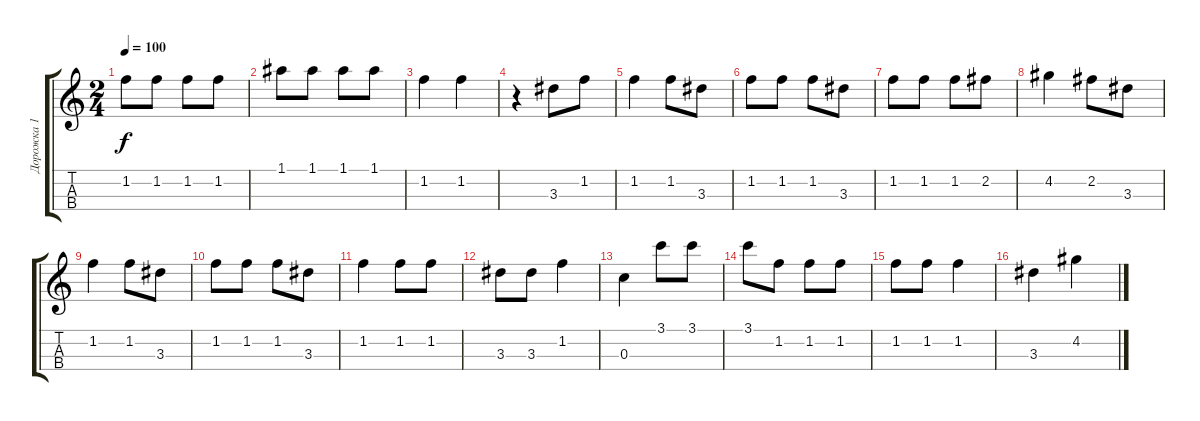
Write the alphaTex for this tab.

\track ("Дорожка 1" "Дорожка 1") {instrument acousticguitarsteel}
\staff {score tabs}
\tuning (A4 E4 C4 G3) {hide}
\ts (2 4)
\tempo 100
\clef g2
\ks c
1.2.8{dy f} 1.2.8 1.2.8 1.2.8 |
1.1.8 1.1.8 1.1.8 1.1.8 |
1.2.4 1.2.4 |
r.4 3.3.8 1.2.8 |
1.2.4 1.2.8 3.3.8 |
1.2.8 1.2.8 1.2.8 3.3.8 |
1.2.8 1.2.8 1.2.8 2.2.8 |
4.2.4 2.2.8 3.3.8 |
1.2.4 1.2.8 3.3.8 |
1.2.8 1.2.8 1.2.8 3.3.8 |
1.2.4 1.2.8 1.2.8 |
3.3.8 3.3.8 1.2.4 |
0.3.4 3.1.8 3.1.8 |
3.1.8 1.2.8 1.2.8 1.2.8 |
1.2.8 1.2.8 1.2.4 |
3.3.4 4.2.4
